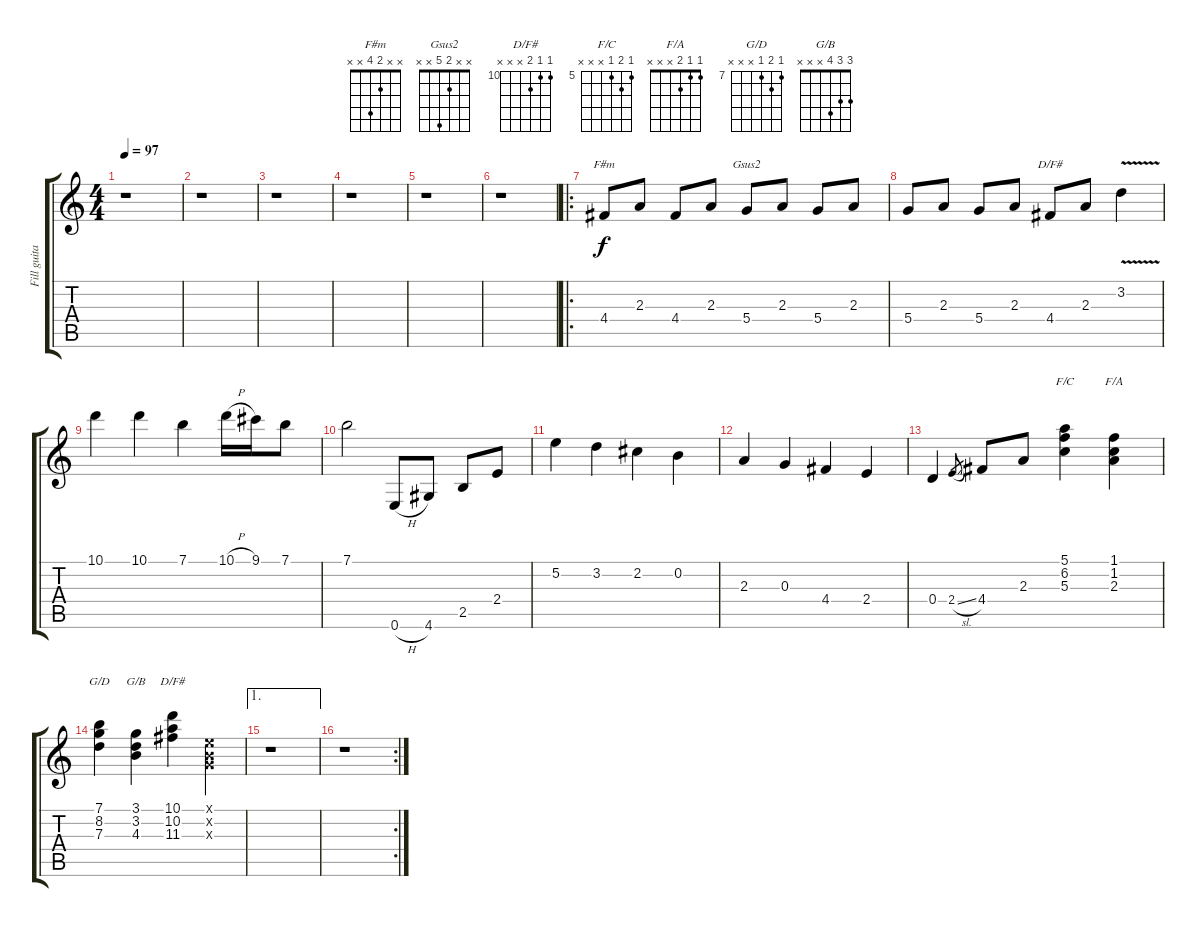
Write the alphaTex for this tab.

\track ("Fill guitar" "Fill guita") {instrument acousticguitarsteel}
\staff {score tabs}
\tuning (E4 B3 G3 D3 A2 E2) {hide}
\chord ("F#m" x x 2 4 x x)
\chord ("Gsus2" x x 2 5 x x)
\chord ("D/F#" x 3 2 4 x x)
\chord ("F/C" 5 6 5 x x x) {firstfret 5}
\chord ("F/A" 1 1 2 x x x)
\chord ("G/D" 7 8 7 x x x) {firstfret 7}
\chord ("G/B" 3 3 4 x x x)
\chord ("D/F#" 10 10 11 x x x) {firstfret 10}
\ts (4 4)
\tempo 97
\clef g2
\ks c
r.1{dy f instrument acousticguitarsteel} |
r.1 |
r.1 |
r.1 |
r.1 |
r.1 |
\ro
4.4.8{ch "F#m"} 2.3.8 4.4.8 2.3.8 5.4.8{ch "Gsus2"} 2.3.8 5.4.8 2.3.8 |
5.4.8 2.3.8 5.4.8 2.3.8 4.4.8{ch "D/F#"} 2.3.8 3.2{v}.4 |
10.1.4 10.1.4 7.1.4 10.1{h}.16 9.1.16 7.1.8 |
7.1.2 0.6{h}.8 4.6.8 2.5.8 2.4.8 |
5.2.4 3.2.4 2.2.4 0.2.4 |
2.3.4 0.3.4 4.4.4 2.4.4 |
0.4.4 2.4{sl}.8{gr} 4.4.8 2.3.8 (5.1 6.2 5.3).4{ch "F/C"} (1.1 1.2 2.3).4{ch "F/A"} |
(7.1 8.2 7.3).4{ch "G/D"} (3.1 3.2 4.3).4{ch "G/B"} (10.1 10.2 11.3).4{ch "D/F#"} (0.1{x} 0.2{x} 0.3{x}).4 |
\ae 1
r.1 |
\rc 2
r.1
